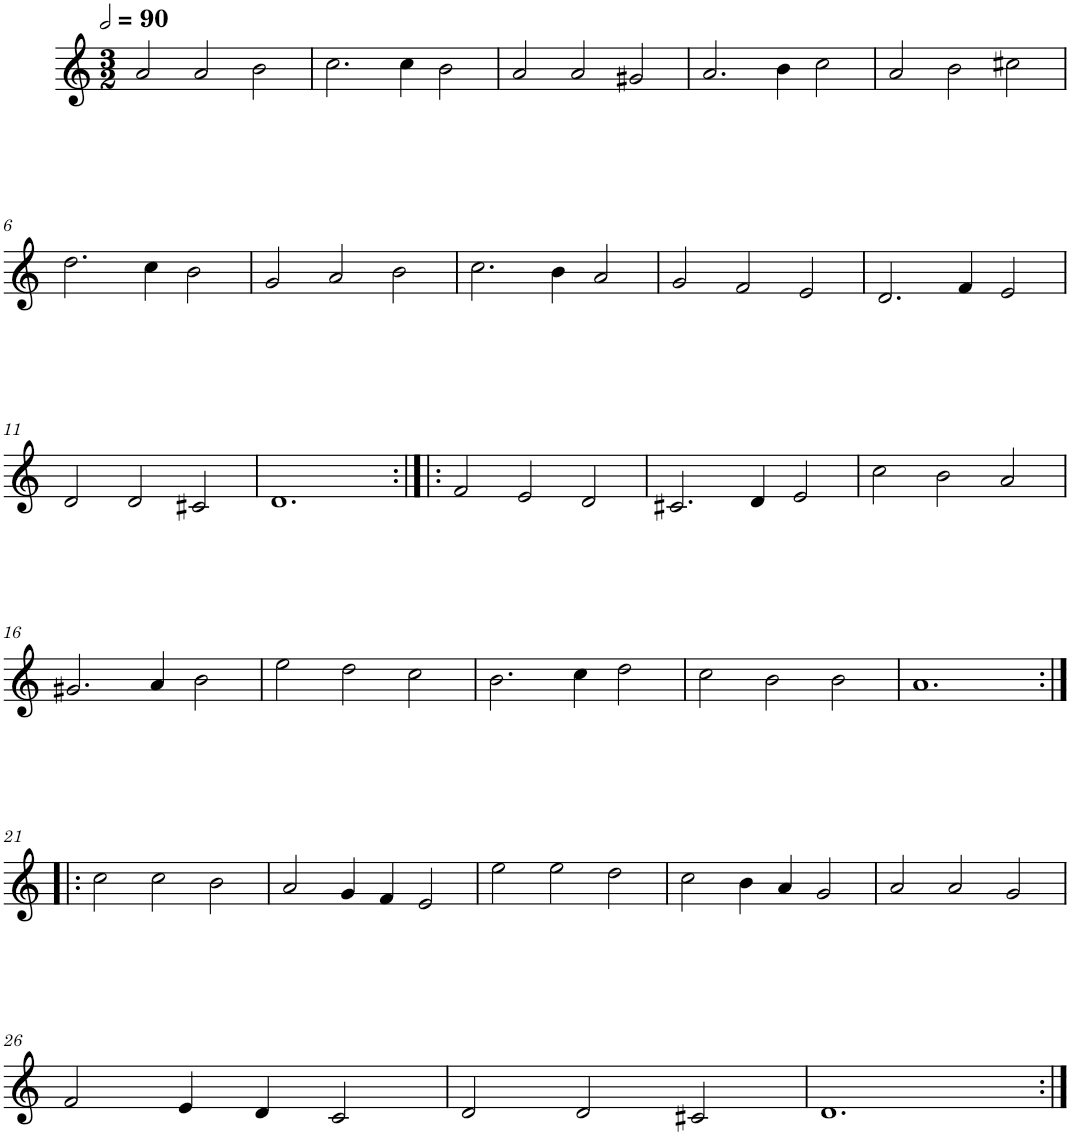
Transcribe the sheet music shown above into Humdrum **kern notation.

**kern
*part1
*staff1
*I"Quatre parties
*clefG2
*k[]
*M3/2
*MM180
=1
2a/
2a/
2b\
=2
2.cc\
4cc\
2b\
=3
2a/
2a/
2g#X/
=4
2.a/
4b\
2cc\
=5
2a/
2b\
2cc#X\
!!LO:LB:g=z
=6
2.dd\
4cc\
2b\
=7
2g/
2a/
2b\
=8
2.cc\
4b\
2a/
=9
2g/
2f/
2e/
=10
2.d/
4f/
2e/
!!LO:LB:g=z
=11
2d/
2d/
2c#X/
=12
1.d
=13:|!|:
2f/
2e/
2d/
=14
2.c#X/
4d/
2e/
=15
2cc\
2b\
2a/
!!LO:LB:g=z
=16
2.g#X/
4a/
2b\
=17
2ee\
2dd\
2cc\
=18
2.b\
4cc\
2dd\
=19
2cc\
2b\
2b\
=20
1.a
!!LO:LB:g=z
=21:|!|:
2cc\
2cc\
2b\
=22
2a/
4g/
4f/
2e/
=23
2ee\
2ee\
2dd\
=24
2cc\
4b\
4a/
2g/
=25
2a/
2a/
2g/
!!LO:LB:g=z
=26
2f/
4e/
4d/
2c/
=27
2d/
2d/
2c#X/
=28
1.d
=:|!
*-
